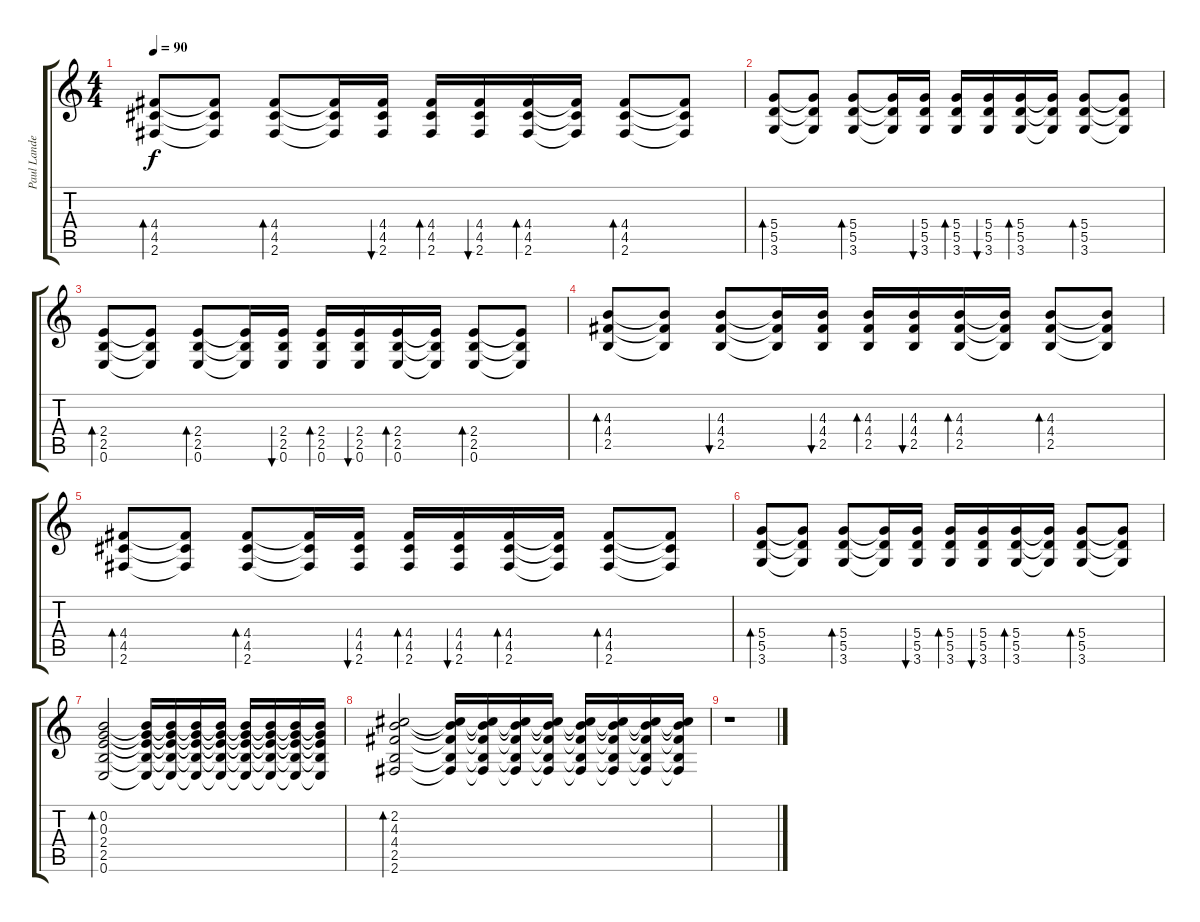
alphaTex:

\track ("Paul Landers" "Paul Lande") {instrument acousticguitarsteel}
\staff {score tabs}
\tuning (E4 B3 G3 D3 A2 E2) {hide}
\ts (4 4)
\tempo 90
\clef g2
\ks c
(4.4 4.5 2.6).8{bd 60 dy f} (4.4{t} 4.5{t} 2.6{t}).8 (4.4 4.5 2.6).8{bd 60} (4.4{t} 4.5{t} 2.6{t}).16 (4.4 4.5 2.6).16{bu 60} (4.4 4.5 2.6).16{bd 60} (4.4 4.5 2.6).16{bu 60} (4.4 4.5 2.6).16{bd 60} (4.4{t} 4.5{t} 2.6{t}).16 (4.4 4.5 2.6).8{bd 60} (4.4{t} 4.5{t} 2.6{t}).8 |
(5.4 5.5 3.6).8{bd 60} (5.4{t} 5.5{t} 3.6{t}).8 (5.4 5.5 3.6).8{bd 60} (5.4{t} 5.5{t} 3.6{t}).16 (5.4 5.5 3.6).16{bu 60} (5.4 5.5 3.6).16{bd 60} (5.4 5.5 3.6).16{bu 60} (5.4 5.5 3.6).16{bd 60} (5.4{t} 5.5{t} 3.6{t}).16 (5.4 5.5 3.6).8{bd 60} (5.4{t} 5.5{t} 3.6{t}).8 |
(2.4 2.5 0.6).8{bd 60} (2.4{t} 2.5{t} 0.6{t}).8 (2.4 2.5 0.6).8{bd 60} (2.4{t} 2.5{t} 0.6{t}).16 (2.4 2.5 0.6).16{bu 60} (2.4 2.5 0.6).16{bd 60} (2.4 2.5 0.6).16{bu 60} (2.4 2.5 0.6).16{bd 60} (2.4{t} 2.5{t} 0.6{t}).16 (2.4 2.5 0.6).8{bd 60} (2.4{t} 2.5{t} 0.6{t}).8 |
(4.3 4.4 2.5).8{bd 60} (4.3{t} 4.4{t} 2.5{t}).8 (4.3 4.4 2.5).8{bu 60} (4.3{t} 4.4{t} 2.5{t}).16 (4.3 4.4 2.5).16{bu 60} (4.3 4.4 2.5).16{bd 60} (4.3 4.4 2.5).16{bu 60} (4.3 4.4 2.5).16{bd 60} (4.3{t} 4.4{t} 2.5{t}).16 (4.3 4.4 2.5).8{bd 60} (4.3{t} 4.4{t} 2.5{t}).8 |
(4.4 4.5 2.6).8{bd 60} (4.4{t} 4.5{t} 2.6{t}).8 (4.4 4.5 2.6).8{bd 60} (4.4{t} 4.5{t} 2.6{t}).16 (4.4 4.5 2.6).16{bu 60} (4.4 4.5 2.6).16{bd 60} (4.4 4.5 2.6).16{bu 60} (4.4 4.5 2.6).16{bd 60} (4.4{t} 4.5{t} 2.6{t}).16 (4.4 4.5 2.6).8{bd 60} (4.4{t} 4.5{t} 2.6{t}).8 |
(5.4 5.5 3.6).8{bd 60} (5.4{t} 5.5{t} 3.6{t}).8 (5.4 5.5 3.6).8{bd 60} (5.4{t} 5.5{t} 3.6{t}).16 (5.4 5.5 3.6).16{bu 60} (5.4 5.5 3.6).16{bd 60} (5.4 5.5 3.6).16{bu 60} (5.4 5.5 3.6).16{bd 60} (5.4{t} 5.5{t} 3.6{t}).16 (5.4 5.5 3.6).8{bd 60} (5.4{t} 5.5{t} 3.6{t}).8 |
(0.2 0.3 2.4 2.5 0.6).2{bd 60} (0.2{t} 0.3{t} 2.4{t} 2.5{t} 0.6{t}).16 (0.2{t} 0.3{t} 2.4{t} 2.5{t} 0.6{t}).16 (0.2{t} 0.3{t} 2.4{t} 2.5{t} 0.6{t}).16 (0.2{t} 0.3{t} 2.4{t} 2.5{t} 0.6{t}).16 (0.2{t} 0.3{t} 2.4{t} 2.5{t} 0.6{t}).16 (0.2{t} 0.3{t} 2.4{t} 2.5{t} 0.6{t}).16 (0.2{t} 0.3{t} 2.4{t} 2.5{t} 0.6{t}).16 (0.2{t} 0.3{t} 2.4{t} 2.5{t} 0.6{t}).16 |
(2.2 4.3 4.4 2.5 2.6).2{bd 60} (2.2{t} 4.3{t} 4.4{t} 2.5{t} 2.6{t}).16 (2.2{t} 4.3{t} 4.4{t} 2.5{t} 2.6{t}).16 (2.2{t} 4.3{t} 4.4{t} 2.5{t} 2.6{t}).16 (2.2{t} 4.3{t} 4.4{t} 2.5{t} 2.6{t}).16 (2.2{t} 4.3{t} 4.4{t} 2.5{t} 2.6{t}).16 (2.2{t} 4.3{t} 4.4{t} 2.5{t} 2.6{t}).16 (2.2{t} 4.3{t} 4.4{t} 2.5{t} 2.6{t}).16 (2.2{t} 4.3{t} 4.4{t} 2.5{t} 2.6{t}).16 |
r.1
